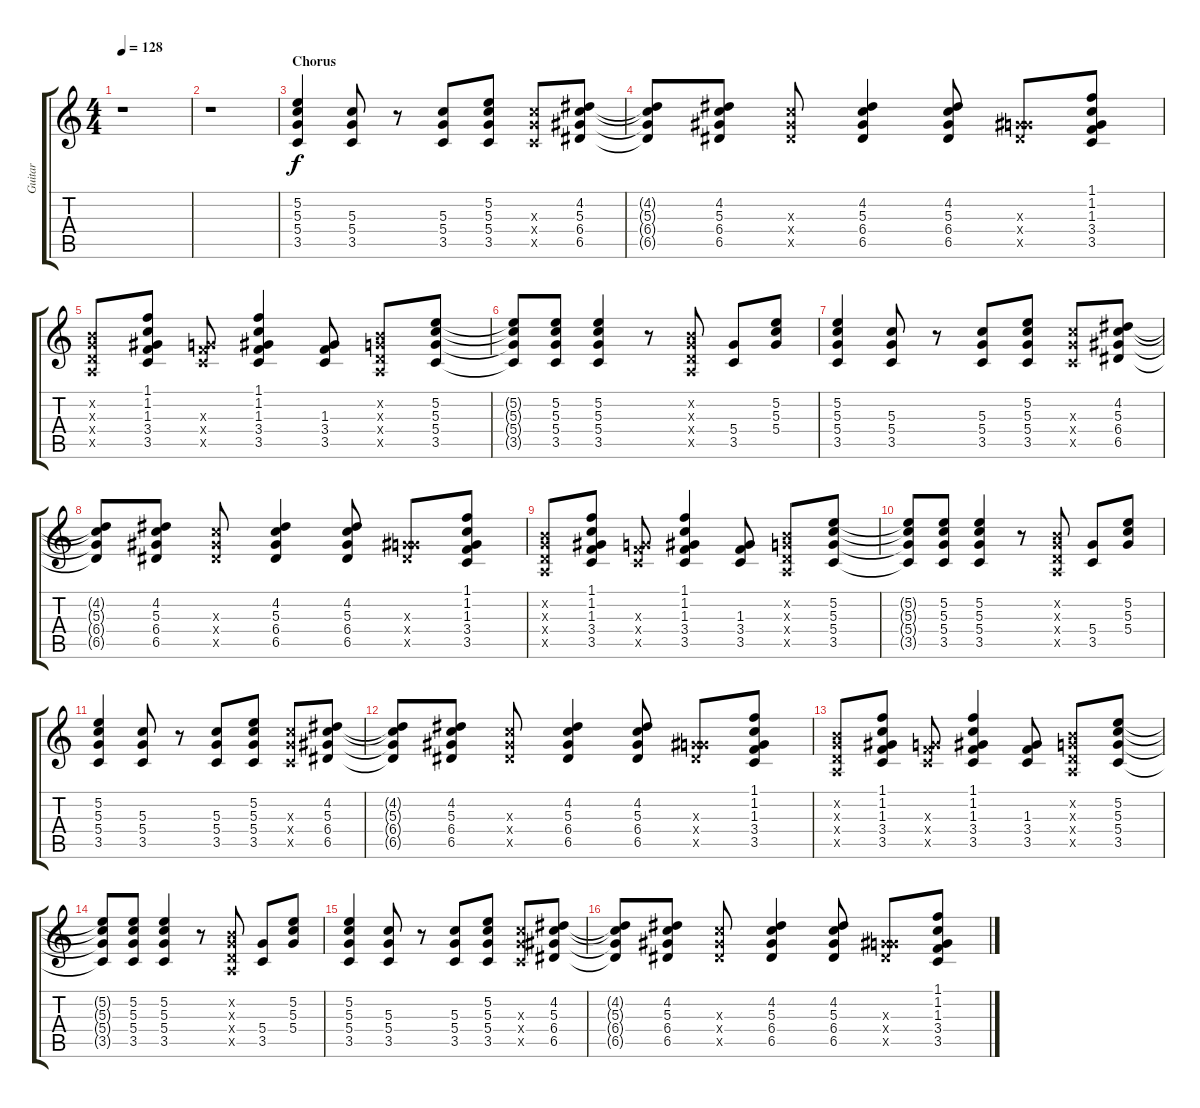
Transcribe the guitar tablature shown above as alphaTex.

\track ("Guitar" "Guitar") {instrument acousticguitarnylon}
\staff {score tabs}
\tuning (E4 B3 G3 D3 A2 E2) {hide}
\ts (4 4)
\tempo 128
\clef g2
\ks c
r.1{dy f} |
r.1 |
\section ("" "Chorus")
(5.2 5.3 5.4 3.5).4 (5.3 5.4 3.5).8 r.8 (5.3 5.4 3.5).8 (5.2 5.3 5.4 3.5).8 (5.3{x} 5.4{x} 3.5{x}).8 (4.2 5.3 6.4 6.5).8 |
(4.2{t} 5.3{t} 6.4{t} 6.5{t}).8 (4.2 5.3 6.4 6.5).8 (5.3{x} 6.4{x} 6.5{x}).8 (4.2 5.3 6.4 6.5).4 (4.2 5.3 6.4 6.5).8 (0.3{x} 6.4{x} 6.5{x}).8 (1.1 1.2 1.3 3.4 3.5).8 |
(0.2{x} 0.3{x} 0.4{x} 0.5{x}).8 (1.1 1.2 1.3 3.4 3.5).8 (0.3{x} 3.4{x} 3.5{x}).8 (1.1 1.2 1.3 3.4 3.5).4 (1.3 3.4 3.5).8 (0.2{x} 0.3{x} 0.4{x} 0.5{x}).8 (5.2 5.3 5.4 3.5).8 |
(5.2{t} 5.3{t} 5.4{t} 3.5{t}).8 (5.2 5.3 5.4 3.5).8 (5.2 5.3 5.4 3.5).4 r.8 (0.2{x} 0.3{x} 0.4{x} 0.5{x}).8 (5.4 3.5).8 (5.2 5.3 5.4).8 |
(5.2 5.3 5.4 3.5).4 (5.3 5.4 3.5).8 r.8 (5.3 5.4 3.5).8 (5.2 5.3 5.4 3.5).8 (5.3{x} 5.4{x} 3.5{x}).8 (4.2 5.3 6.4 6.5).8 |
(4.2{t} 5.3{t} 6.4{t} 6.5{t}).8 (4.2 5.3 6.4 6.5).8 (5.3{x} 6.4{x} 6.5{x}).8 (4.2 5.3 6.4 6.5).4 (4.2 5.3 6.4 6.5).8 (0.3{x} 6.4{x} 6.5{x}).8 (1.1 1.2 1.3 3.4 3.5).8 |
(0.2{x} 0.3{x} 0.4{x} 0.5{x}).8 (1.1 1.2 1.3 3.4 3.5).8 (0.3{x} 3.4{x} 3.5{x}).8 (1.1 1.2 1.3 3.4 3.5).4 (1.3 3.4 3.5).8 (0.2{x} 0.3{x} 0.4{x} 0.5{x}).8 (5.2 5.3 5.4 3.5).8 |
(5.2{t} 5.3{t} 5.4{t} 3.5{t}).8 (5.2 5.3 5.4 3.5).8 (5.2 5.3 5.4 3.5).4 r.8 (0.2{x} 0.3{x} 0.4{x} 0.5{x}).8 (5.4 3.5).8 (5.2 5.3 5.4).8 |
(5.2 5.3 5.4 3.5).4 (5.3 5.4 3.5).8 r.8 (5.3 5.4 3.5).8 (5.2 5.3 5.4 3.5).8 (5.3{x} 5.4{x} 3.5{x}).8 (4.2 5.3 6.4 6.5).8 |
(4.2{t} 5.3{t} 6.4{t} 6.5{t}).8 (4.2 5.3 6.4 6.5).8 (5.3{x} 6.4{x} 6.5{x}).8 (4.2 5.3 6.4 6.5).4 (4.2 5.3 6.4 6.5).8 (0.3{x} 6.4{x} 6.5{x}).8 (1.1 1.2 1.3 3.4 3.5).8 |
(0.2{x} 0.3{x} 0.4{x} 0.5{x}).8 (1.1 1.2 1.3 3.4 3.5).8 (0.3{x} 3.4{x} 3.5{x}).8 (1.1 1.2 1.3 3.4 3.5).4 (1.3 3.4 3.5).8 (0.2{x} 0.3{x} 0.4{x} 0.5{x}).8 (5.2 5.3 5.4 3.5).8 |
(5.2{t} 5.3{t} 5.4{t} 3.5{t}).8 (5.2 5.3 5.4 3.5).8 (5.2 5.3 5.4 3.5).4 r.8 (0.2{x} 0.3{x} 0.4{x} 0.5{x}).8 (5.4 3.5).8 (5.2 5.3 5.4).8 |
(5.2 5.3 5.4 3.5).4 (5.3 5.4 3.5).8 r.8 (5.3 5.4 3.5).8 (5.2 5.3 5.4 3.5).8 (5.3{x} 5.4{x} 3.5{x}).8 (4.2 5.3 6.4 6.5).8 |
(4.2{t} 5.3{t} 6.4{t} 6.5{t}).8 (4.2 5.3 6.4 6.5).8 (5.3{x} 6.4{x} 6.5{x}).8 (4.2 5.3 6.4 6.5).4 (4.2 5.3 6.4 6.5).8 (0.3{x} 6.4{x} 6.5{x}).8 (1.1 1.2 1.3 3.4 3.5).8
